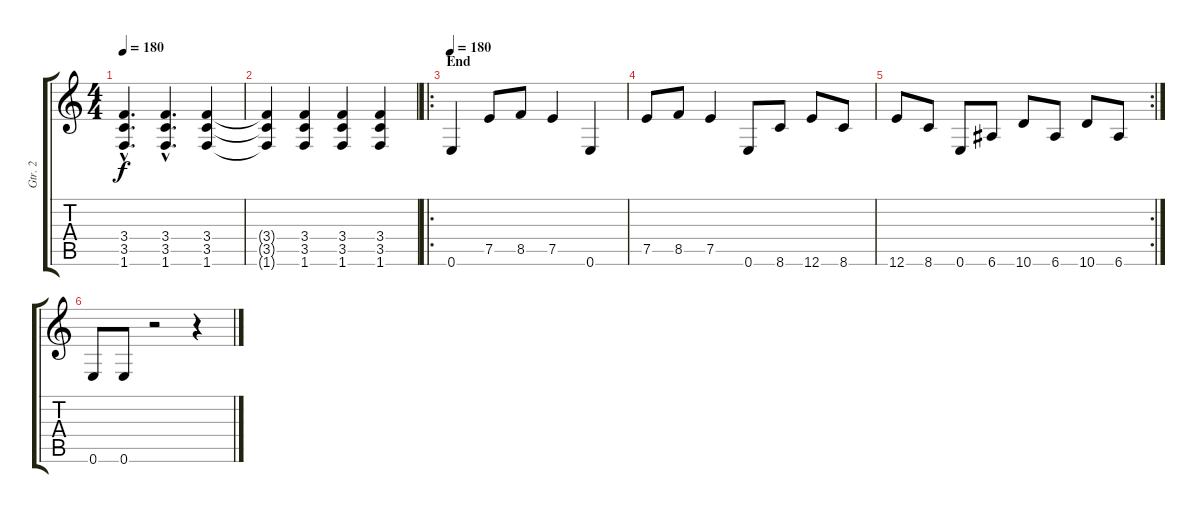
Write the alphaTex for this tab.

\track ("Gtr. 2" "Gtr. 2") {instrument distortionguitar}
\staff {score tabs}
\tuning (E4 B3 G3 D3 A2 E2) {hide}
\ts (4 4)
\tempo 180
\clef g2
\ks c
(3.4{hac} 3.5{hac} 1.6{hac}).4{d dy f} (3.4{hac} 3.5{hac} 1.6{hac}).4{d} (3.4 3.5 1.6).4 |
(3.4{t} 3.5{t} 1.6{t}).4 (3.4 3.5 1.6).4 (3.4 3.5 1.6).4 (3.4 3.5 1.6).4 |
\ro
\section ("" "End")
\tempo 180
0.6.4{balance 16} 7.5.8 8.5.8 7.5.4 0.6.4 |
7.5.8 8.5.8 7.5.4 0.6.8 8.6.8 12.6.8 8.6.8 |
\rc 2
12.6.8 8.6.8 0.6.8 6.6.8 10.6.8 6.6.8 10.6.8 6.6.8 |
0.6.8 0.6.8 r.2 r.4
